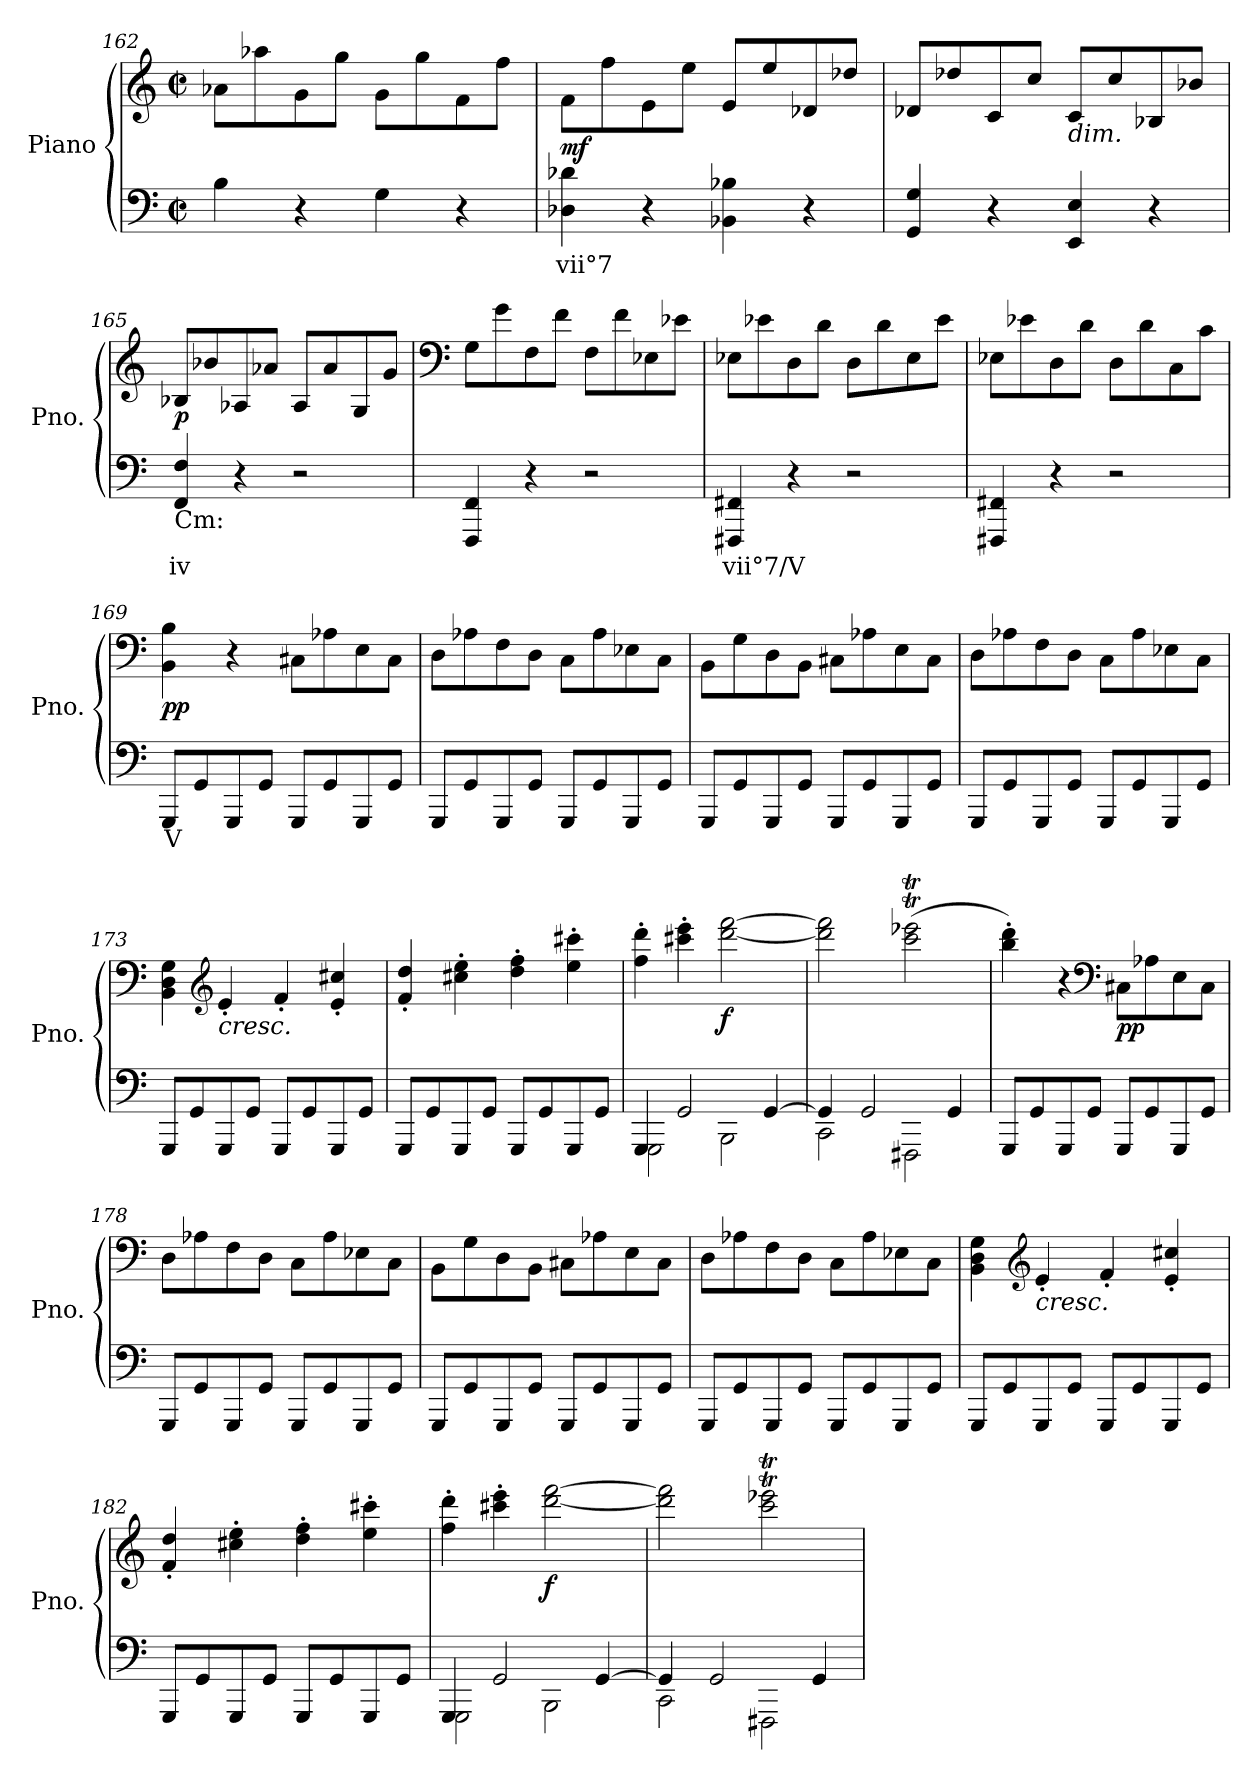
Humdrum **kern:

**kern	**text	**kern	**dynam
*part1	*part1	*part1	*part1
*staff2	*staff2	*staff1	*staff1/2
*I"Piano	*	*	*
*I'Pno.	*	*	*
*clefF4	*	*clefG2	*
*k[]	*	*k[]	*
*M2/2	*	*M2/2	*
*met(c|)	*	*met(c|)	*
=162	=162	=162	=162
4B\	.	8a-X\L	.
.	.	8aa-X\	.
4r	.	8g\	.
.	.	8gg\J	.
4G\	.	8g\L	.
.	.	8gg\	.
4r	.	8f\	.
.	.	8ff\J	.
!!LO:PB:g=z
=163	=163	=163	=163
!	!LO:LY:b	!	!LO:DY:b
4D-X\ 4d-X\	vii°7	8f\L	mf
.	.	8ff\	.
4r	.	8e\	.
.	.	8ee\J	.
4BB-X\ 4B-X\	.	8e/L	.
.	.	8ee/	.
4r	.	8d-X/	.
.	.	8dd-X/J	.
=164	=164	=164	=164
4GG/ 4G/	.	8d-X/L	.
.	.	8dd-X/	.
4r	.	8c/	.
.	.	8cc/J	.
!	!	!LO:TX:b:i:t=dim.	!
4EE/ 4E/	.	8c/L	.
.	.	8cc/	.
4r	.	8B-X/	.
.	.	8b-X/J	.
=165	=165	=165	=165
!LO:TX:b:t=Cm&colon;	!	!	!
!	!LO:LY:b	!	!LO:DY:b
4FF/ 4F/	iv	8B-X/L	p
.	.	8b-X/	.
4r	.	8A-X/	.
.	.	8a-X/J	.
2r	.	8A-/L	.
.	.	8a-/	.
.	.	8G/	.
.	.	8g/J	.
=166	=166	=166	=166
*	*	*clefF4	*
4FFF/ 4FF/	.	8G\L	.
.	.	8g\	.
4r	.	8F\	.
.	.	8f\J	.
2r	.	8F\L	.
.	.	8f\	.
.	.	8E-X\	.
.	.	8e-X\J	.
=167	=167	=167	=167
!	!LO:LY:b	!	!
4FFF#X/ 4FF#X/	vii°7/V	8E-X\L	.
.	.	8e-X\	.
4r	.	8D\	.
.	.	8d\J	.
2r	.	8D\L	.
.	.	8d\	.
.	.	8E-\	.
.	.	8e-\J	.
=168	=168	=168	=168
4FFF#X/ 4FF#X/	.	8E-X\L	.
.	.	8e-X\	.
4r	.	8D\	.
.	.	8d\J	.
2r	.	8D\L	.
.	.	8d\	.
.	.	8C\	.
.	.	8c\J	.
=169	=169	=169	=169
!	!LO:LY:b	!	!LO:DY:b
8GGG/L	V	4BB\ 4B\	pp
8GG/	.	.	.
8GGG/	.	4r	.
8GG/J	.	.	.
8GGG/L	.	8C#X\L	.
8GG/	.	8A-X\	.
8GGG/	.	8E\	.
8GG/J	.	8C#\J	.
!!LO:LB:g=z
=170	=170	=170	=170
8GGG/L	.	8D\L	.
8GG/	.	8A-X\	.
8GGG/	.	8F\	.
8GG/J	.	8D\J	.
8GGG/L	.	8C\L	.
8GG/	.	8A-\	.
8GGG/	.	8E-X\	.
8GG/J	.	8C\J	.
=171	=171	=171	=171
8GGG/L	.	8BB\L	.
8GG/	.	8G\	.
8GGG/	.	8D\	.
8GG/J	.	8BB\J	.
8GGG/L	.	8C#X\L	.
8GG/	.	8A-X\	.
8GGG/	.	8E\	.
8GG/J	.	8C#\J	.
=172	=172	=172	=172
8GGG/L	.	8D\L	.
8GG/	.	8A-X\	.
8GGG/	.	8F\	.
8GG/J	.	8D\J	.
8GGG/L	.	8C\L	.
8GG/	.	8A-\	.
8GGG/	.	8E-X\	.
8GG/J	.	8C\J	.
=173	=173	=173	=173
8GGG/L	.	4BB\ 4D\ 4G\	.
8GG/	.	.	.
*	*	*clefG2	*
!	!	!LO:TX:b:i:t=cresc.	!
8GGG/	.	4e'/	.
8GG/J	.	.	.
8GGG/L	.	4f'/	.
8GG/	.	.	.
8GGG/	.	4e/' 4cc#X/'	.
8GG/J	.	.	.
=174	=174	=174	=174
8GGG/L	.	4f/' 4dd/'	.
8GG/	.	.	.
8GGG/	.	4cc#X\' 4ee\'	.
8GG/J	.	.	.
8GGG/L	.	4dd\' 4ff\'	.
8GG/	.	.	.
8GGG/	.	4ee\' 4ccc#X\'	.
8GG/J	.	.	.
=175	=175	=175	=175
*^	*	*	*
4GGG/	2GGG\	.	4ff\' 4ddd\'	.
2GG/	.	.	4ccc#X\' 4eee\'	.
!	!	!	!	!LO:DY:b
.	2BBB\	.	[2ddd\ [2fff\	f
[4GG/	.	.	.	.
=176	=176	=176	=176	=176
4GG/]	2CC\	.	2ddd\] 2fff\]	.
2GG/	.	.	.	.
.	2FFF#X\	.	(>2ccc\T 2eee-X\T	.
4GG/	.	.	.	.
*v	*v	*	*	*
=177	=177	=177	=177
8GGG/L	.	4bb\' 4ddd\')	.
8GG/	.	.	.
8GGG/	.	4r	.
8GG/J	.	.	.
*	*	*clefF4	*
!	!	!	!LO:DY:b
8GGG/L	.	8C#X\L	pp
8GG/	.	8A-X\	.
8GGG/	.	8E\	.
8GG/J	.	8C#\J	.
!!LO:LB:g=z
=178	=178	=178	=178
8GGG/L	.	8D\L	.
8GG/	.	8A-X\	.
8GGG/	.	8F\	.
8GG/J	.	8D\J	.
8GGG/L	.	8C\L	.
8GG/	.	8A-\	.
8GGG/	.	8E-X\	.
8GG/J	.	8C\J	.
=179	=179	=179	=179
8GGG/L	.	8BB\L	.
8GG/	.	8G\	.
8GGG/	.	8D\	.
8GG/J	.	8BB\J	.
8GGG/L	.	8C#X\L	.
8GG/	.	8A-X\	.
8GGG/	.	8E\	.
8GG/J	.	8C#\J	.
=180	=180	=180	=180
8GGG/L	.	8D\L	.
8GG/	.	8A-X\	.
8GGG/	.	8F\	.
8GG/J	.	8D\J	.
8GGG/L	.	8C\L	.
8GG/	.	8A-\	.
8GGG/	.	8E-X\	.
8GG/J	.	8C\J	.
=181	=181	=181	=181
8GGG/L	.	4BB\ 4D\ 4G\	.
8GG/	.	.	.
*	*	*clefG2	*
!	!	!LO:TX:b:i:t=cresc.	!
8GGG/	.	4e'/	.
8GG/J	.	.	.
8GGG/L	.	4f'/	.
8GG/	.	.	.
8GGG/	.	4e/' 4cc#X/'	.
8GG/J	.	.	.
=182	=182	=182	=182
8GGG/L	.	4f/' 4dd/'	.
8GG/	.	.	.
8GGG/	.	4cc#X\' 4ee\'	.
8GG/J	.	.	.
8GGG/L	.	4dd\' 4ff\'	.
8GG/	.	.	.
8GGG/	.	4ee\' 4ccc#X\'	.
8GG/J	.	.	.
=183	=183	=183	=183
*^	*	*	*
4GGG/	2GGG\	.	4ff\' 4ddd\'	.
2GG/	.	.	4ccc#X\' 4eee\'	.
!	!	!	!	!LO:DY:b
.	2BBB\	.	[2ddd\ [2fff\	f
[4GG/	.	.	.	.
=184	=184	=184	=184	=184
4GG/]	2CC\	.	2ddd\] 2fff\]	.
2GG/	.	.	.	.
.	2FFF#X\	.	2ccc\T 2eee-X\T	.
4GG/	.	.	.	.
*v	*v	*	*	*
=	=	=	=
*-	*-	*-	*-
